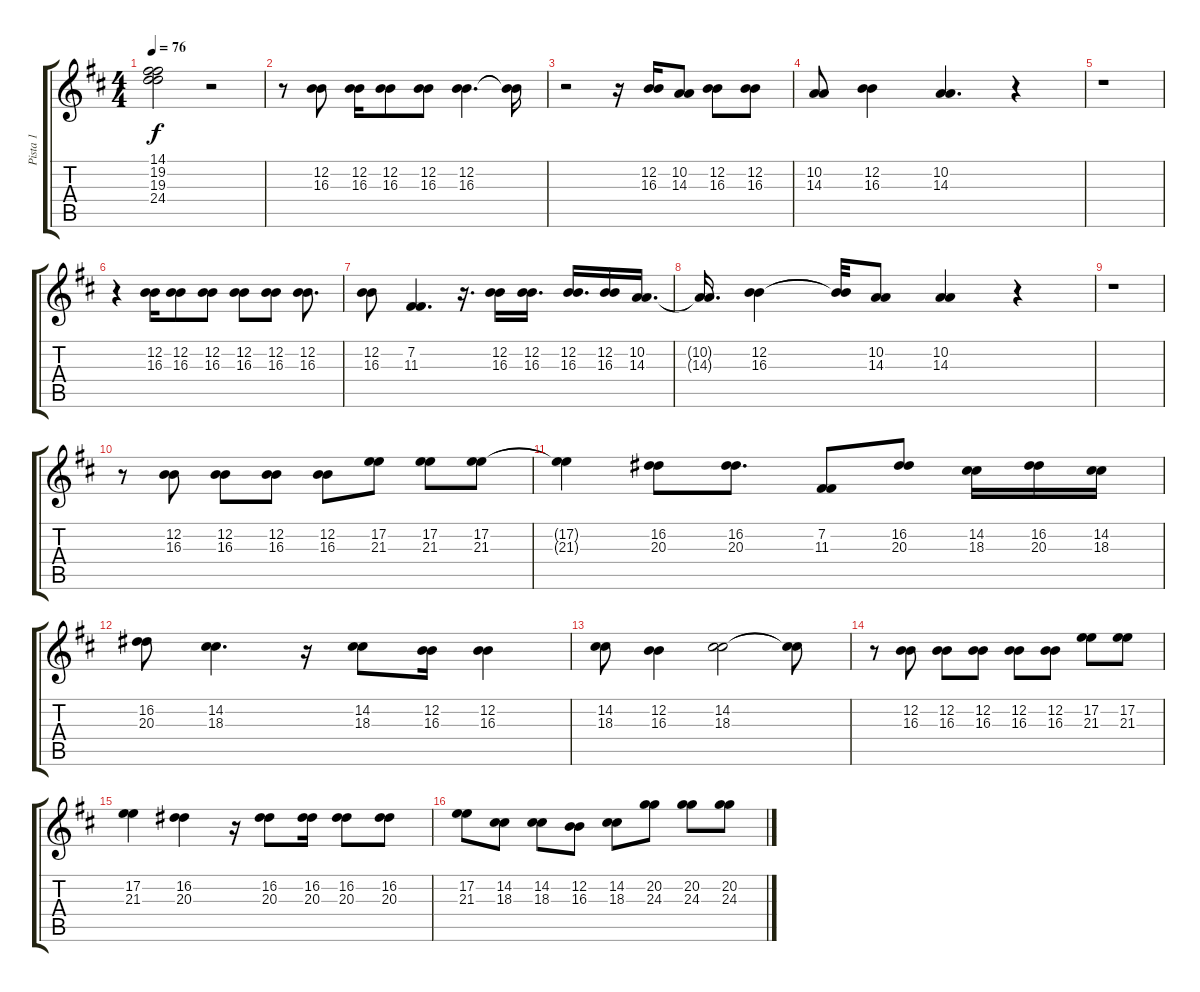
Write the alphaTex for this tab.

\track ("Pista 1" "Pista 1") {instrument sopranosax}
\staff {score tabs}
\tuning (E4 B3 G3 D3 A2 E2) {hide}
\ts (4 4)
\tempo 76
\clef g2
\ks d
(14.1 19.2 19.3 24.4).2{dy f} r.2 |
r.8 (12.2 16.3).8 (12.2 16.3).16 (12.2 16.3).8 (12.2 16.3).8 (12.2 16.3).4{d} (12.2{t} 16.3{t}).16 |
r.2 r.16 (12.2 16.3).16 (10.2 14.3).8 (12.2 16.3).8 (12.2 16.3).8 |
(10.2 14.3).8 (12.2 16.3).4 (10.2 14.3).4{d} r.4 |
r.1 |
r.4 (12.2 16.3).16 (12.2 16.3).8 (12.2 16.3).8 (12.2 16.3).8 (12.2 16.3).8 (12.2 16.3).8{d} |
(12.2 16.3).8 (7.2 11.3).4{d} r.16{d} (12.2 16.3).16 (12.2 16.3).16{d} (12.2 16.3).16{d} (12.2 16.3).16 (10.2 14.3).16{d} |
(10.2{t} 14.3{t}).16{d} (12.2 16.3).4 (12.2{t} 16.3{t}).32 (10.2 14.3).8 (10.2 14.3).4 r.4 |
r.1 |
r.8 (12.2 16.3).8 (12.2 16.3).8 (12.2 16.3).8 (12.2 16.3).8 (17.2 21.3).8 (17.2 21.3).8 (17.2 21.3).8 |
(17.2{t} 21.3{t}).4 (16.2 20.3).8 (16.2 20.3).8{d} (7.2 11.3).8 (16.2 20.3).8 (14.2 18.3).16 (16.2 20.3).16 (14.2 18.3).16 |
(16.2 20.3).8 (14.2 18.3).4{d} r.16 (14.2 18.3).8 (12.2 16.3).16 (12.2 16.3).4 |
(14.2 18.3).8 (12.2 16.3).4 (14.2 18.3).2 (14.2{t} 18.3{t}).8 |
r.8 (12.2 16.3).8 (12.2 16.3).8 (12.2 16.3).8 (12.2 16.3).8 (12.2 16.3).8 (17.2 21.3).8 (17.2 21.3).8 |
(17.2 21.3).4 (16.2 20.3).4 r.16 (16.2 20.3).8 (16.2 20.3).16 (16.2 20.3).8 (16.2 20.3).8 |
(17.2 21.3).8 (14.2 18.3).8 (14.2 18.3).8 (12.2 16.3).8 (14.2 18.3).8 (20.2 24.3).8 (20.2 24.3).8 (20.2 24.3).8
